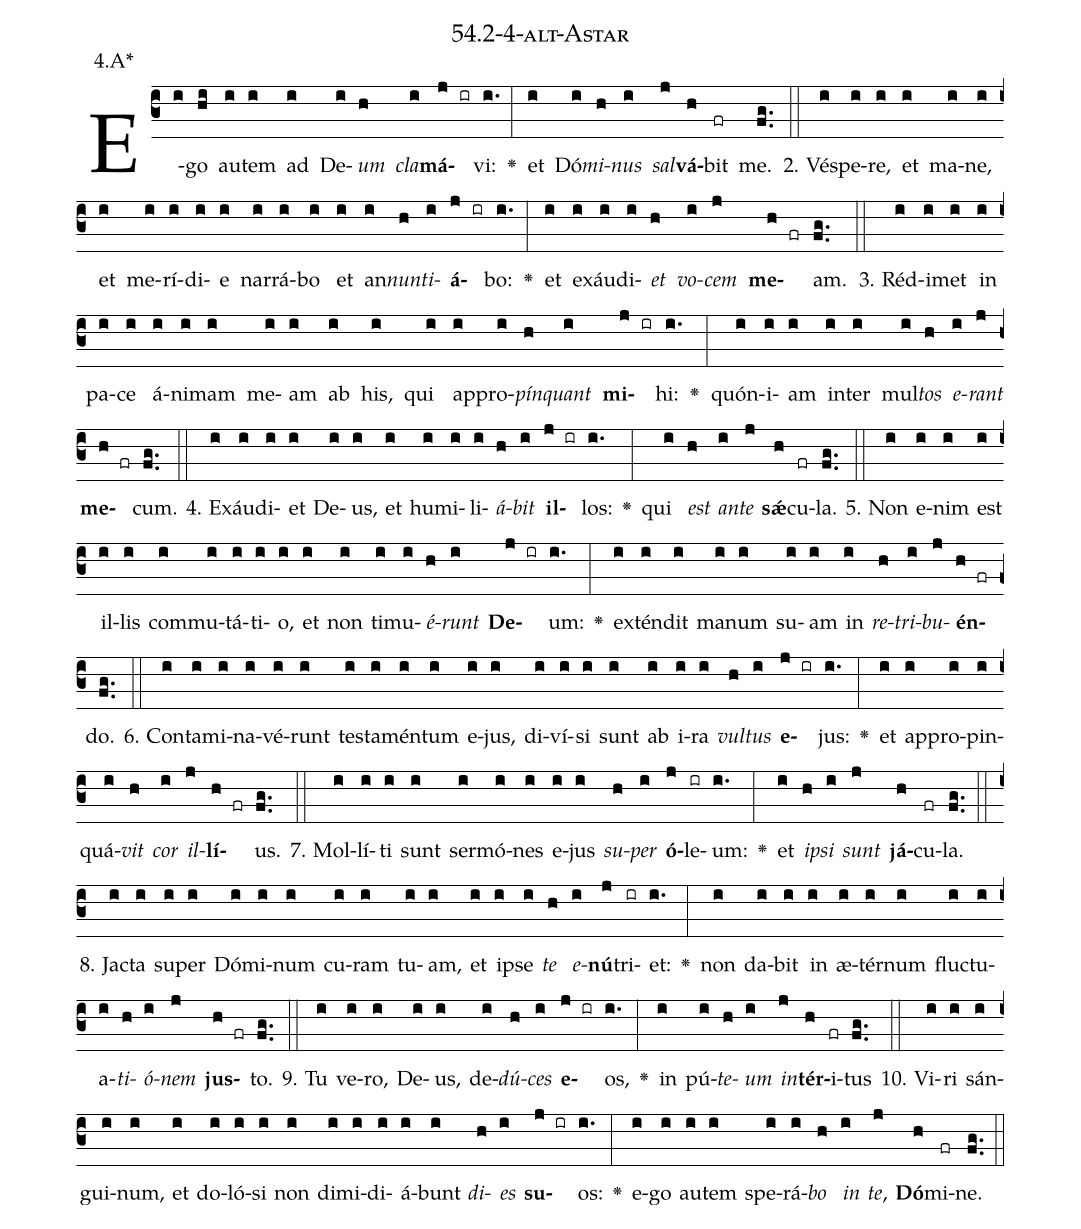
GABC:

name: 54.2-4-alt-Astar;
annotation: 4.A*;
%%
(c3)E(i)go(hi) au(i)tem(i) ad(i) De(i)<i>um</i>(h) <i>cla</i>(i)<b>má</b>(j ir)vi:(i.) <v>\greheightstar</v>(:) et(i) Dó(i)<i>mi</i>(h)<i>nus</i>(i) <i>sal</i>(j)<b>vá</b>(h)bit(fr) me.(fg..) (::)
2. Vés(i)pe(i)re,(i) et(i) ma(i)ne,(i) et(i) me(i)rí(i)di(i)e(i) nar(i)rá(i)bo(i) et(i) an(i)<i>nun</i>(h)<i>ti</i>(i)<b>á</b>(j ir)bo:(i.) <v>\greheightstar</v>(:) et(i) ex(i)áu(i)di(i)<i>et</i>(h) <i>vo</i>(i)<i>cem</i>(j) <b>me</b>(h fr)am.(fg..) (::)
3. Réd(i)i(i)met(i) in(i) pa(i)ce(i) á(i)ni(i)mam(i) me(i)am(i) ab(i) his,(i) qui(i) ap(i)pro(i)<i>pín</i>(h)<i>quant</i>(i) <b>mi</b>(j ir)hi:(i.) <v>\greheightstar</v>(:) quón(i)i(i)am(i) in(i)ter(i) mul(i)<i>tos</i>(h) <i>e</i>(i)<i>rant</i>(j) <b>me</b>(h fr)cum.(fg..) (::)
4. Ex(i)áu(i)di(i)et(i) De(i)us,(i) et(i) hu(i)mi(i)li(i)<i>á</i>(h)<i>bit</i>(i) <b>il</b>(j ir)los:(i.) <v>\greheightstar</v>(:) qui(i) <i>est</i>(h) <i>an</i>(i)<i>te</i>(j) <b>sǽ</b>(h)cu(fr)la.(fg..) (::)
5. Non(i) e(i)nim(i) est(i) il(i)lis(i) com(i)mu(i)tá(i)ti(i)o,(i) et(i) non(i) ti(i)mu(i)<i>é</i>(h)<i>runt</i>(i) <b>De</b>(j ir)um:(i.) <v>\greheightstar</v>(:) ex(i)tén(i)dit(i) ma(i)num(i) su(i)am(i) in(i) <i>re</i>(h)<i>tri</i>(i)<i>bu</i>(j)<b>én</b>(h fr)do.(fg..) (::)
6. Con(i)ta(i)mi(i)na(i)vé(i)runt(i) tes(i)ta(i)mén(i)tum(i) e(i)jus,(i) di(i)ví(i)si(i) sunt(i) ab(i) i(i)ra(i) <i>vul</i>(h)<i>tus</i>(i) <b>e</b>(j ir)jus:(i.) <v>\greheightstar</v>(:) et(i) ap(i)pro(i)pin(i)quá(i)<i>vit</i>(h) <i>cor</i>(i) <i>il</i>(j)<b>lí</b>(h fr)us.(fg..) (::)
7. Mol(i)lí(i)ti(i) sunt(i) ser(i)mó(i)nes(i) e(i)jus(i) <i>su</i>(h)<i>per</i>(i) <b>ó</b>(j)le(ir)um:(i.) <v>\greheightstar</v>(:) et(i) <i>ip</i>(h)<i>si</i>(i) <i>sunt</i>(j) <b>já</b>(h)cu(fr)la.(fg..) (::)
8. Jac(i)ta(i) su(i)per(i) Dó(i)mi(i)num(i) cu(i)ram(i) tu(i)am,(i) et(i) ip(i)se(i) <i>te</i>(h) <i>e</i>(i)<b>nú</b>(j)tri(ir)et:(i.) <v>\greheightstar</v>(:) non(i) da(i)bit(i) in(i) æ(i)tér(i)num(i) fluc(i)tu(i)a(i)<i>ti</i>(h)<i>ó</i>(i)<i>nem</i>(j) <b>jus</b>(h fr)to.(fg..) (::)
9. Tu(i) ve(i)ro,(i) De(i)us,(i) de(i)<i>dú</i>(h)<i>ces</i>(i) <b>e</b>(j ir)os,(i.) <v>\greheightstar</v>(:) in(i) pú(i)<i>te</i>(h)<i>um</i>(i) <i>in</i>(j)<b>tér</b>(h)i(fr)tus(fg..) (::)
10. Vi(i)ri(i) sán(i)gui(i)num,(i) et(i) do(i)ló(i)si(i) non(i) di(i)mi(i)di(i)á(i)bunt(i) <i>di</i>(h)<i>es</i>(i) <b>su</b>(j ir)os:(i.) <v>\greheightstar</v>(:) e(i)go(i) au(i)tem(i) spe(i)rá(i)<i>bo</i>(h) <i>in</i>(i) <i>te</i>,(j) <b>Dó</b>(h)mi(fr)ne.(fg..) (::)
